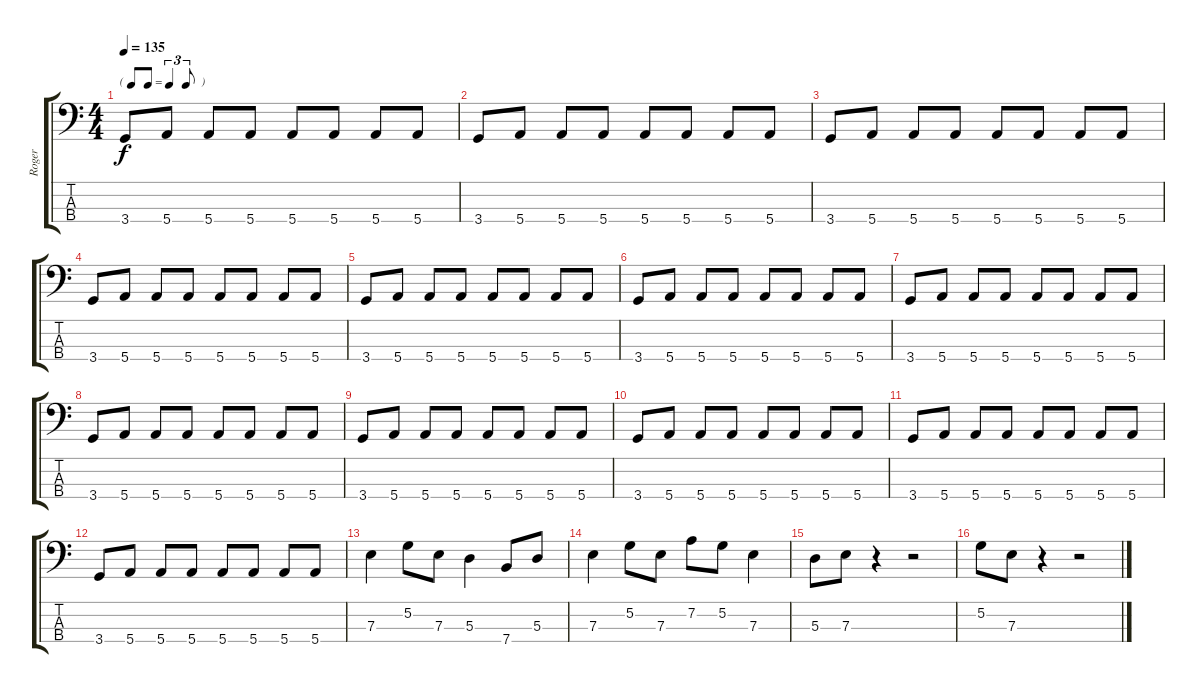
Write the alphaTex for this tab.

\track ("Roger" "Roger") {instrument electricbasspick}
\staff {score tabs}
\tuning (G2 D2 A1 E1) {hide}
\ts (4 4)
\tf triplet8th
\tempo 135
\clef f4
\ks c
3.4.8{dy f} 5.4.8 5.4.8 5.4.8 5.4.8 5.4.8 5.4.8 5.4.8 |
3.4.8 5.4.8 5.4.8 5.4.8 5.4.8 5.4.8 5.4.8 5.4.8 |
3.4.8 5.4.8 5.4.8 5.4.8 5.4.8 5.4.8 5.4.8 5.4.8 |
3.4.8 5.4.8 5.4.8 5.4.8 5.4.8 5.4.8 5.4.8 5.4.8 |
3.4.8 5.4.8 5.4.8 5.4.8 5.4.8 5.4.8 5.4.8 5.4.8 |
3.4.8 5.4.8 5.4.8 5.4.8 5.4.8 5.4.8 5.4.8 5.4.8 |
3.4.8 5.4.8 5.4.8 5.4.8 5.4.8 5.4.8 5.4.8 5.4.8 |
3.4.8 5.4.8 5.4.8 5.4.8 5.4.8 5.4.8 5.4.8 5.4.8 |
3.4.8 5.4.8 5.4.8 5.4.8 5.4.8 5.4.8 5.4.8 5.4.8 |
3.4.8 5.4.8 5.4.8 5.4.8 5.4.8 5.4.8 5.4.8 5.4.8 |
3.4.8 5.4.8 5.4.8 5.4.8 5.4.8 5.4.8 5.4.8 5.4.8 |
3.4.8 5.4.8 5.4.8 5.4.8 5.4.8 5.4.8 5.4.8 5.4.8 |
7.3.4 5.2.8 7.3.8 5.3.4 7.4.8 5.3.8 |
7.3.4 5.2.8 7.3.8 7.2.8 5.2.8 7.3.4 |
5.3.8 7.3.8 r.4 r.2 |
5.2.8 7.3.8 r.4 r.2
